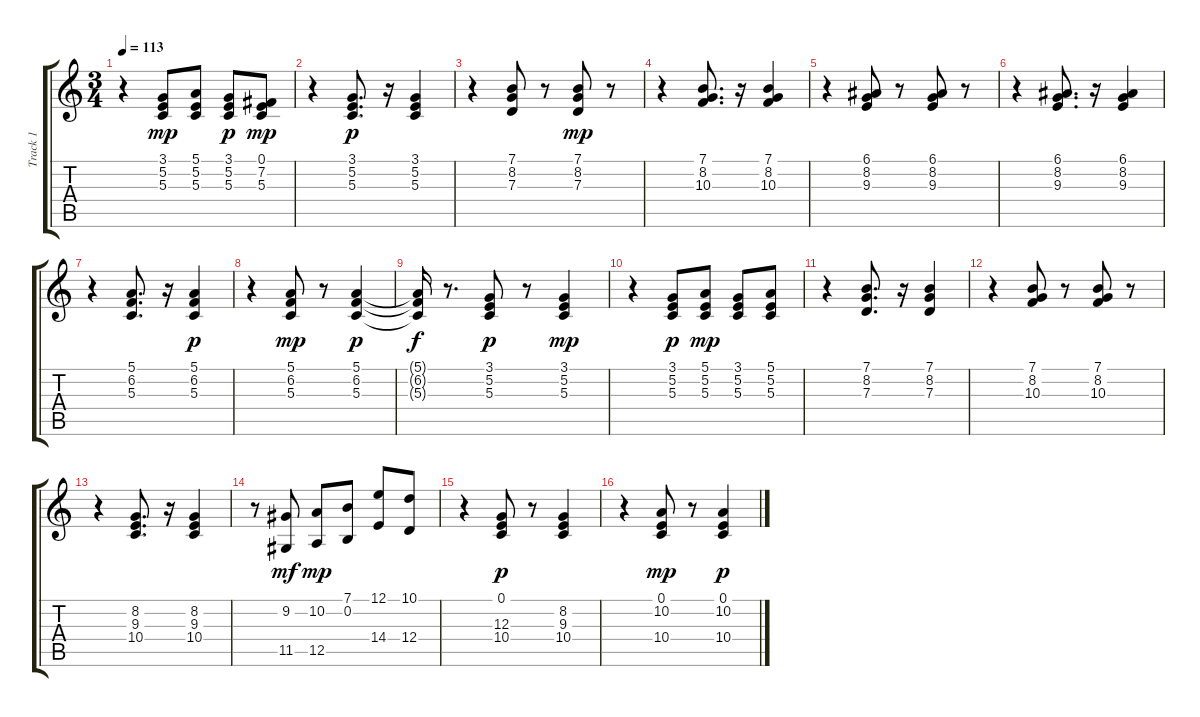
\track ("Track 1" "Track 1") {instrument pizzicatostrings}
\staff {score tabs}
\tuning (E4 B3 G3 D3 A2 E2) {hide}
\ts (3 4)
\tempo 113
\clef g2
\ks c
r.4{dy p} (3.1 5.2 5.3).8{dy mp} (5.1 5.2 5.3).8 (3.1 5.2 5.3).8{dy p} (0.1 7.2 5.3).8{dy mp} |
r.4 (3.1 5.2 5.3).8{d dy p} r.16 (3.1 5.2 5.3).4 |
r.4 (7.1 8.2 7.3).8 r.8 (7.1 8.2 7.3).8{dy mp} r.8 |
r.4 (7.1 8.2 10.3).8{d} r.16 (7.1 8.2 10.3).4 |
r.4 (6.1 8.2 9.3).8 r.8 (6.1 8.2 9.3).8 r.8 |
r.4 (6.1 8.2 9.3).8{d} r.16 (6.1 8.2 9.3).4 |
r.4 (5.1 6.2 5.3).8{d} r.16 (5.1 6.2 5.3).4{dy p} |
r.4 (5.1 6.2 5.3).8{dy mp} r.8 (5.1 6.2 5.3).4{dy p} |
(5.1{t} 6.2{t} 5.3{t}).16{dy f} r.8{d} (3.1 5.2 5.3).8{dy p} r.8 (3.1 5.2 5.3).4{dy mp} |
r.4 (3.1 5.2 5.3).8{dy p} (5.1 5.2 5.3).8{dy mp} (3.1 5.2 5.3).8 (5.1 5.2 5.3).8 |
r.4 (7.1 8.2 7.3).8{d} r.16 (7.1 8.2 7.3).4 |
r.4 (7.1 8.2 10.3).8 r.8 (7.1 8.2 10.3).8 r.8 |
r.4 (8.2 9.3 10.4).8{d} r.16 (8.2 9.3 10.4).4 |
r.8 (9.2 11.5).8{dy mf} (10.2 12.5).8{dy mp} (7.1 0.2).8 (12.1 14.4).8 (10.1 12.4).8 |
r.4 (0.1 12.3 10.4).8{dy p} r.8 (8.2 9.3 10.4).4 |
r.4 (0.1 10.2 10.4).8{dy mp} r.8 (0.1 10.2 10.4).4{dy p}
